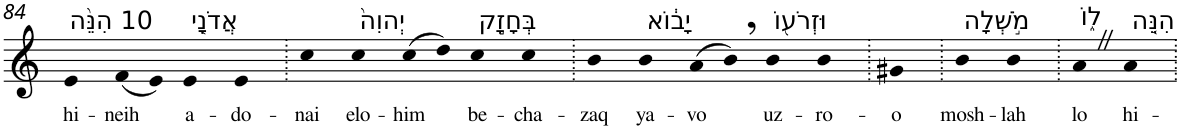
**kern	**text
*part1	*part1
*staff1	*staff1
*I"Piano	*
*I'Pno	*
!!LO:PB:g=z
*clefG2	*
*k[]	*
=84	=84
!LO:TX:a:t=10 הִנֵּ֨ה	!
!	!LO:LY:b
4e	hi-
!	!LO:LY:b
(8f	-neih
8e)	.
!LO:TX:a:t=אֲדֹנָ֤י	!
!	!LO:LY:b
4e	a-
!	!LO:LY:b
4e	-do-
=85.	=85.
!	!LO:LY:b
4cc	-nai
!LO:TX:a:t=יְהוִה֙	!
!	!LO:LY:b
4cc	elo-
!	!LO:LY:b
(8cc	-him
8dd)	.
!LO:TX:a:t=בְּחָזָ֣ק	!
!	!LO:LY:b
4cc	be-
!	!LO:LY:b
4cc	-cha-
=86.	=86.
!	!LO:LY:b
4b	-zaq
!LO:TX:a:t=יָב֔וֹא	!
!	!LO:LY:b
4b	ya-
!	!LO:LY:b
(8a	-vo
8b,)	.
!LO:TX:a:t=וּזְרֹע֖וֹ	!
!	!LO:LY:b
4b	uz-
!	!LO:LY:b
4b	-ro-
=87.	=87.
!	!LO:LY:b
4g#X	-o
=88.	=88.
!LO:TX:a:t=מֹ֣שְׁלָה	!
!	!LO:LY:b
4b	mosh-
!	!LO:LY:b
4b	-lah
=89.	=89.
!LO:TX:a:t=ל֑וֹ	!
!	!LO:LY:b
4aZ	lo
!LO:TX:a:t=הִנֵּ֤ה	!
!	!LO:LY:b
4a	hi-
=.	=.
*-	*-
